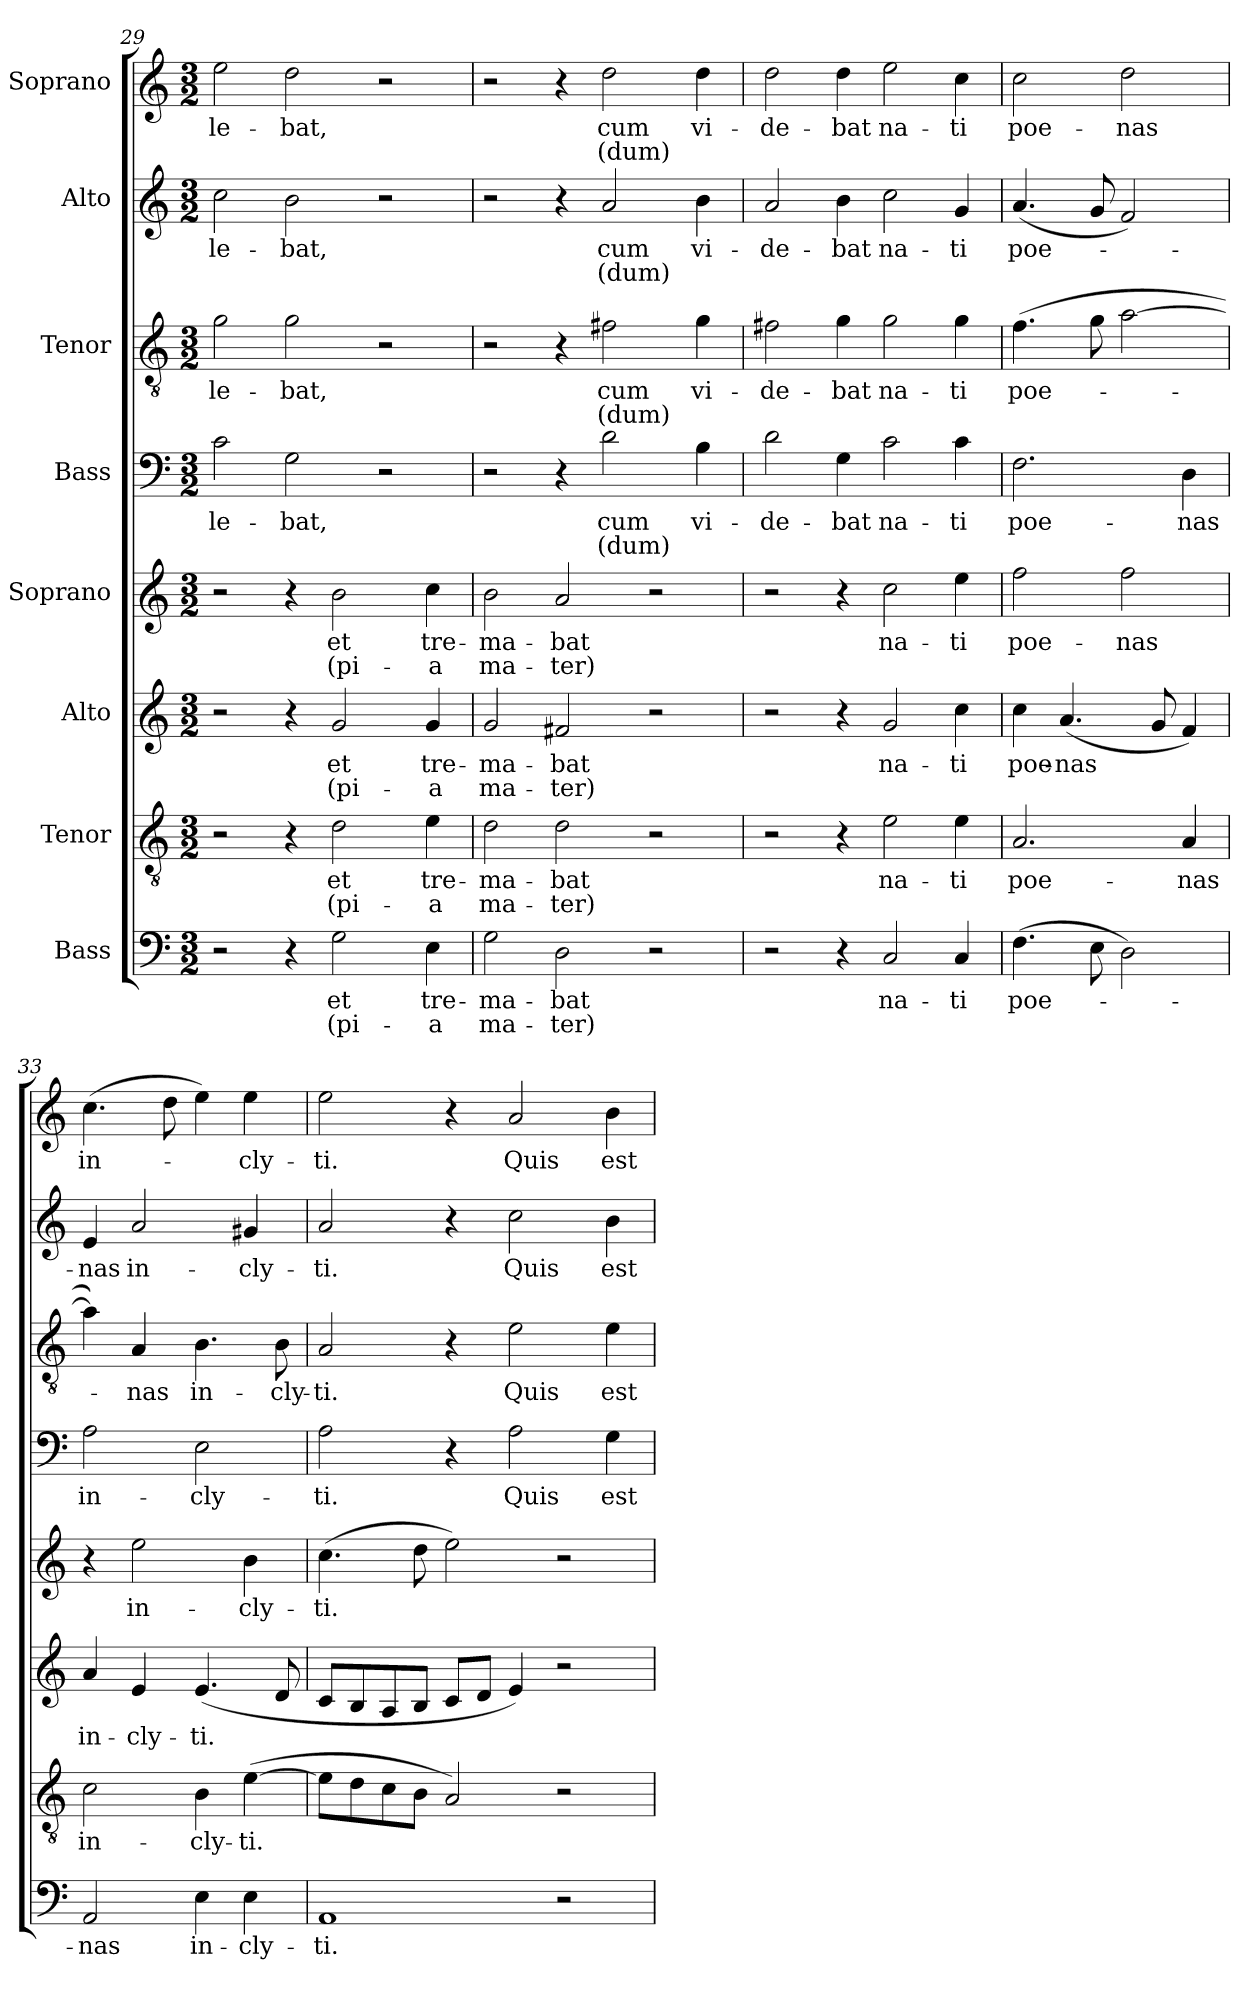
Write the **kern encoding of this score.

**kern	**text	**text	**kern	**text	**text	**kern	**text	**text	**kern	**text	**text	**kern	**text	**text	**kern	**text	**text	**kern	**text	**text	**kern	**text	**text
*part8	*part8	*part8	*part7	*part7	*part7	*part6	*part6	*part6	*part5	*part5	*part5	*part4	*part4	*part4	*part3	*part3	*part3	*part2	*part2	*part2	*part1	*part1	*part1
*staff8	*staff8	*staff8	*staff7	*staff7	*staff7	*staff6	*staff6	*staff6	*staff5	*staff5	*staff5	*staff4	*staff4	*staff4	*staff3	*staff3	*staff3	*staff2	*staff2	*staff2	*staff1	*staff1	*staff1
*I"Bass	*	*	*I"Tenor	*	*	*I"Alto	*	*	*I"Soprano	*	*	*I"Bass	*	*	*I"Tenor	*	*	*I"Alto	*	*	*I"Soprano	*	*
*clefF4	*	*	*clefGv2	*	*	*clefG2	*	*	*clefG2	*	*	*clefF4	*	*	*clefGv2	*	*	*clefG2	*	*	*clefG2	*	*
*k[]	*	*	*k[]	*	*	*k[]	*	*	*k[]	*	*	*k[]	*	*	*k[]	*	*	*k[]	*	*	*k[]	*	*
*C:	*	*	*C:	*	*	*C:	*	*	*C:	*	*	*C:	*	*	*C:	*	*	*C:	*	*	*C:	*	*
*M3/2	*	*	*M3/2	*	*	*M3/2	*	*	*M3/2	*	*	*M3/2	*	*	*M3/2	*	*	*M3/2	*	*	*M3/2	*	*
=29	=29	=29	=29	=29	=29	=29	=29	=29	=29	=29	=29	=29	=29	=29	=29	=29	=29	=29	=29	=29	=29	=29	=29
2r	.	.	2r	.	.	2r	.	.	2r	.	.	2c\	-le-	.	2g\	-le-	.	2cc\	-le-	.	2ee\	-le-	.
4r	.	.	4r	.	.	4r	.	.	4r	.	.	2G\	-bat,	.	2g\	-bat,	.	2b\	-bat,	.	2dd\	-bat,	.
2G\	et	(pi-	2d\	et	(pi-	2g/	et	(pi-	2b\	et	(pi-	.	.	.	.	.	.	.	.	.	.	.	.
.	.	.	.	.	.	.	.	.	.	.	.	2r	.	.	2r	.	.	2r	.	.	2r	.	.
4E\	tre-	-a	4e\	tre-	-a	4g/	tre-	-a	4cc\	tre-	-a	.	.	.	.	.	.	.	.	.	.	.	.
!!LO:PB:g=z
=30	=30	=30	=30	=30	=30	=30	=30	=30	=30	=30	=30	=30	=30	=30	=30	=30	=30	=30	=30	=30	=30	=30	=30
2G\	-ma-	ma-	2d\	-ma-	ma-	2g/	-ma-	ma-	2b\	-ma-	ma-	2r	.	.	2r	.	.	2r	.	.	2r	.	.
2D\	-bat	-ter)	2d\	-bat	-ter)	2f#X/	-bat	-ter)	2a/	-bat	-ter)	4r	.	.	4r	.	.	4r	.	.	4r	.	.
.	.	.	.	.	.	.	.	.	.	.	.	2d\	cum	(dum)	2f#X\	cum	(dum)	2a/	cum	(dum)	2dd\	cum	(dum)
2r	.	.	2r	.	.	2r	.	.	2r	.	.	.	.	.	.	.	.	.	.	.	.	.	.
.	.	.	.	.	.	.	.	.	.	.	.	4B\	vi-	.	4g\	vi-	.	4b\	vi-	.	4dd\	vi-	.
=31	=31	=31	=31	=31	=31	=31	=31	=31	=31	=31	=31	=31	=31	=31	=31	=31	=31	=31	=31	=31	=31	=31	=31
2r	.	.	2r	.	.	2r	.	.	2r	.	.	2d\	-de-	.	2f#X\	-de-	.	2a/	-de-	.	2dd\	-de-	.
4r	.	.	4r	.	.	4r	.	.	4r	.	.	4G\	-bat	.	4g\	-bat	.	4b\	-bat	.	4dd\	-bat	.
2C/	na-	.	2e\	na-	.	2g/	na-	.	2cc\	na-	.	2c\	na-	.	2g\	na-	.	2cc\	na-	.	2ee\	na-	.
4C/	-ti	.	4e\	-ti	.	4cc\	-ti	.	4ee\	-ti	.	4c\	-ti	.	4g\	-ti	.	4g/	-ti	.	4cc\	-ti	.
=32	=32	=32	=32	=32	=32	=32	=32	=32	=32	=32	=32	=32	=32	=32	=32	=32	=32	=32	=32	=32	=32	=32	=32
(4.F\	poe-	.	2.A/	poe-	.	4cc\	poe-	.	2ff\	poe-	.	2.F\	poe-	.	(4.f\	poe-	.	(4.a/	poe-	.	2cc\	poe-	.
.	.	.	.	.	.	(4.a/	-nas	.	.	.	.	.	.	.	.	.	.	.	.	.	.	.	.
8E\	.	.	.	.	.	.	.	.	.	.	.	.	.	.	8g\	.	.	8g/	.	.	.	.	.
2D\)	.	.	.	.	.	.	.	.	2ff\	-nas	.	.	.	.	[2a\	.	.	2f/)	.	.	2dd\	-nas	.
.	.	.	.	.	.	8g/	.	.	.	.	.	.	.	.	.	.	.	.	.	.	.	.	.
.	.	.	4A/	-nas	.	4f/)	.	.	.	.	.	4D\	-nas	.	.	.	.	.	.	.	.	.	.
=33	=33	=33	=33	=33	=33	=33	=33	=33	=33	=33	=33	=33	=33	=33	=33	=33	=33	=33	=33	=33	=33	=33	=33
2AA/	-nas	.	2c\	in-	.	4a/	in-	.	4r	.	.	2A\	in-	.	4a\])	.	.	4e/	-nas	.	(4.cc\	in-	.
.	.	.	.	.	.	4e/	-cly-	.	2ee\	in-	.	.	.	.	4A/	-nas	.	2a/	in-	.	.	.	.
.	.	.	.	.	.	.	.	.	.	.	.	.	.	.	.	.	.	.	.	.	8dd\	.	.
4E\	in-	.	4B\	-cly-	.	(4.e/	-ti.	.	.	.	.	2E\	-cly-	.	4.B\	in-	.	.	.	.	4ee\)	.	.
4E\	-cly-	.	([4e\	-ti.	.	.	.	.	4b\	-cly-	.	.	.	.	.	.	.	4g#X/	-cly-	.	4ee\	-cly-	.
.	.	.	.	.	.	8d/	.	.	.	.	.	.	.	.	8B\	-cly-	.	.	.	.	.	.	.
=34	=34	=34	=34	=34	=34	=34	=34	=34	=34	=34	=34	=34	=34	=34	=34	=34	=34	=34	=34	=34	=34	=34	=34
1AA	-ti.	.	8e\L]	.	.	8c/L	.	.	(4.cc\	-ti.	.	2A\	ti.	.	2A/	ti.	.	2a/	ti.	.	2ee\	-ti.	.
.	.	.	8d\	.	.	8B/	.	.	.	.	.	.	.	.	.	.	.	.	.	.	.	.	.
.	.	.	8c\	.	.	8A/	.	.	.	.	.	.	.	.	.	.	.	.	.	.	.	.	.
.	.	.	8B\J	.	.	8B/J	.	.	8dd\	.	.	.	.	.	.	.	.	.	.	.	.	.	.
.	.	.	2A/)	.	.	8c/L	.	.	2ee\)	.	.	4r	.	.	4r	.	.	4r	.	.	4r	.	.
.	.	.	.	.	.	8d/J	.	.	.	.	.	.	.	.	.	.	.	.	.	.	.	.	.
.	.	.	.	.	.	4e/)	.	.	.	.	.	2A\	Quis	.	2e\	Quis	.	2cc\	Quis	.	2a/	Quis	.
2r	.	.	2r	.	.	2r	.	.	2r	.	.	.	.	.	.	.	.	.	.	.	.	.	.
.	.	.	.	.	.	.	.	.	.	.	.	4G\	est	.	4e\	est	.	4b\	est	.	4b\	est	.
=	=	=	=	=	=	=	=	=	=	=	=	=	=	=	=	=	=	=	=	=	=	=	=
*-	*-	*-	*-	*-	*-	*-	*-	*-	*-	*-	*-	*-	*-	*-	*-	*-	*-	*-	*-	*-	*-	*-	*-
